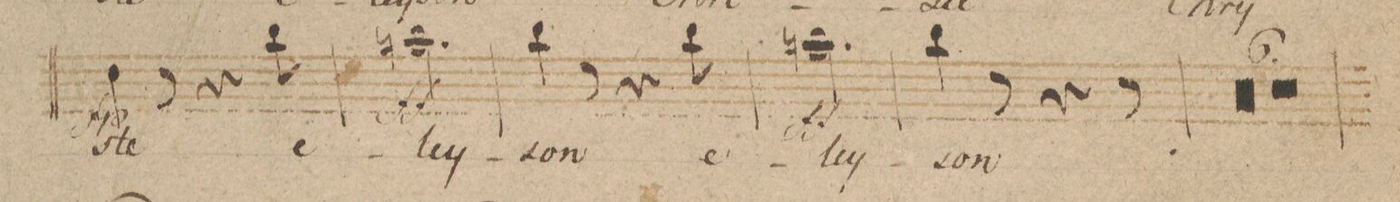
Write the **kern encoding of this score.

**kern	**text	**dynam
*I"Alto.	*	*
*clefC3	*	*
*k[b-]	*	*
*M6/8	*	*
4e\	-ste	fp
8r	.	.
4r	.	.
8cc\	e-	.
=52	=52	=52
2.bn\	-ley-	ff
=53	=53	=53
4cc\	-son	.
8r	.	.
4r	.	.
8cc\	e-	.
=54	=54	=54
2.bn\	-ley-	ff
=55	=55	=55
4cc\	-son	.
8r	.	.
4r	.	.
8r	.	.
=56	=56	=56
0.r	.	.
=57	=57	=57
=58	=58	=58
=59	=59	=59
=60	=60	=60
1.r	.	.
=61	=61	=61
=62	=62	=62
*-	*-	*-
